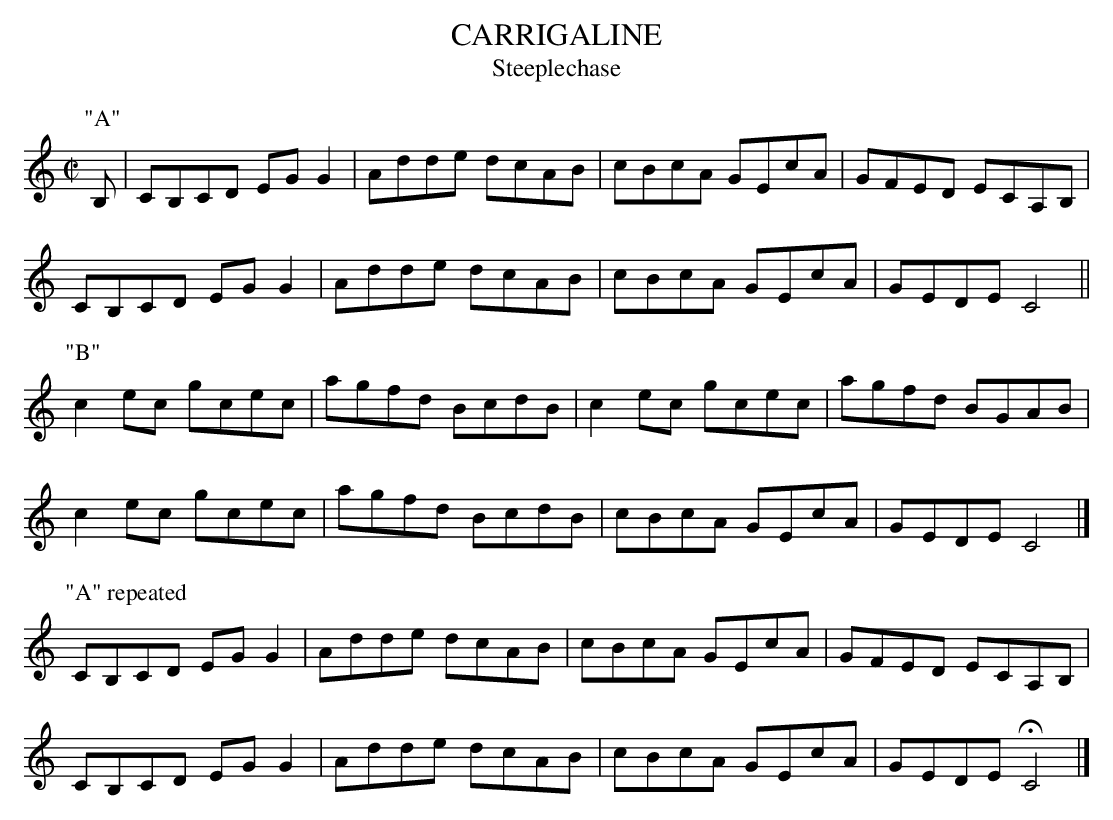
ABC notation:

X:1
T:CARRIGALINE
T:Steeplechase
M:C|
L:1/8
K:C
P:"A"
B,|CB,CD EGG2|Adde dcAB|cBcA GEcA|GFED ECA,B,|
CB,CD EGG2|Adde dcAB|cBcA GEcA|GEDE C4||
P:"B"
c2ec gcec|agfd BcdB|c2ec gcec|agfd BGAB|
c2ec gcec|agfd BcdB|cBcA GEcA|GEDE C4|]
P:"A" repeated
CB,CD EGG2|Adde dcAB|cBcA GEcA|GFED ECA,B,|
CB,CD EGG2|Adde dcAB|cBcA GEcA|GEDE HC4|]
